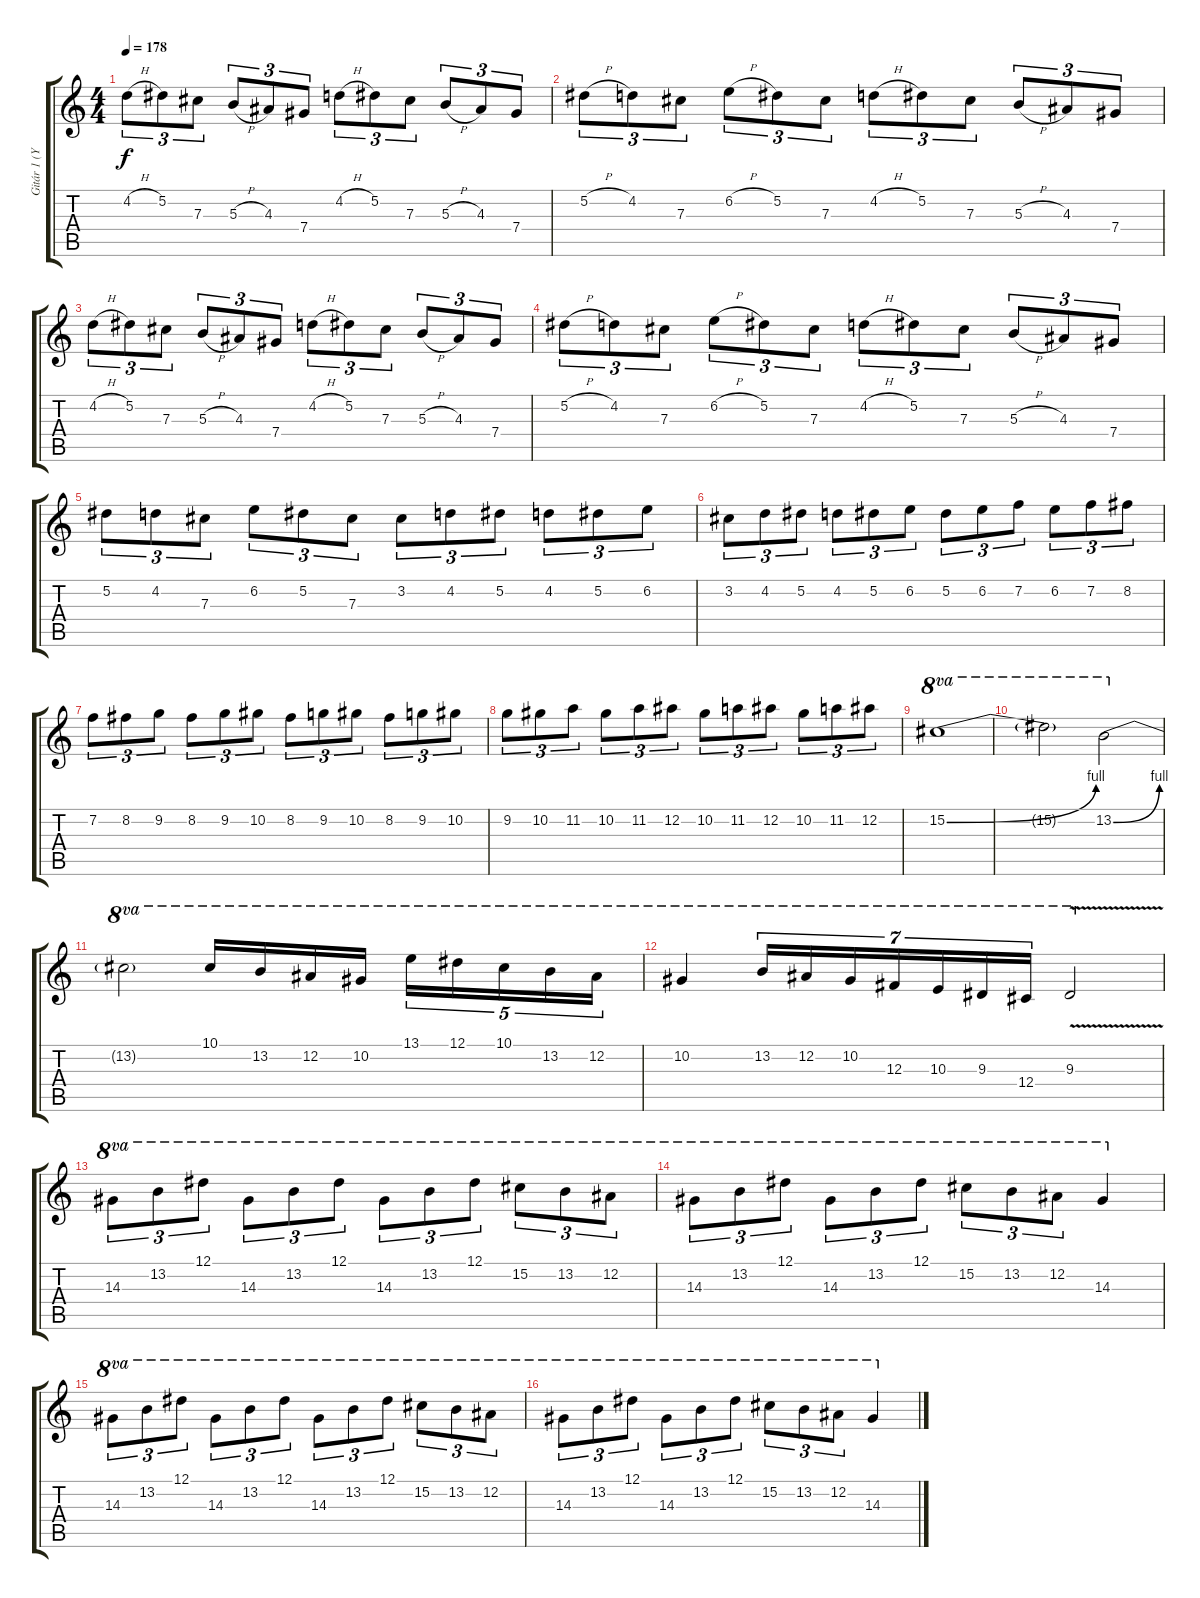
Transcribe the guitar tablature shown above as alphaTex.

\track ("Gitár 1 (Yngwie Malmsteen)" "Gitár 1 (Y") {instrument distortionguitar}
\staff {score tabs}
\tuning (Eb4 Bb3 Gb3 Db3 Ab2 Eb2) {hide}
\ts (4 4)
\tempo 178
\clef g2
\ks c
4.2{h}.8{tu (3 2) dy f} 5.2.8{tu (3 2)} 7.3.8{tu (3 2)} 5.3{h}.8{tu (3 2)} 4.3.8{tu (3 2)} 7.4.8{tu (3 2)} 4.2{h}.8{tu (3 2)} 5.2.8{tu (3 2)} 7.3.8{tu (3 2)} 5.3{h}.8{tu (3 2)} 4.3.8{tu (3 2)} 7.4.8{tu (3 2)} |
5.2{h}.8{tu (3 2)} 4.2.8{tu (3 2)} 7.3.8{tu (3 2)} 6.2{h}.8{tu (3 2)} 5.2.8{tu (3 2)} 7.3.8{tu (3 2)} 4.2{h}.8{tu (3 2)} 5.2.8{tu (3 2)} 7.3.8{tu (3 2)} 5.3{h}.8{tu (3 2)} 4.3.8{tu (3 2)} 7.4.8{tu (3 2)} |
4.2{h}.8{tu (3 2)} 5.2.8{tu (3 2)} 7.3.8{tu (3 2)} 5.3{h}.8{tu (3 2)} 4.3.8{tu (3 2)} 7.4.8{tu (3 2)} 4.2{h}.8{tu (3 2)} 5.2.8{tu (3 2)} 7.3.8{tu (3 2)} 5.3{h}.8{tu (3 2)} 4.3.8{tu (3 2)} 7.4.8{tu (3 2)} |
5.2{h}.8{tu (3 2)} 4.2.8{tu (3 2)} 7.3.8{tu (3 2)} 6.2{h}.8{tu (3 2)} 5.2.8{tu (3 2)} 7.3.8{tu (3 2)} 4.2{h}.8{tu (3 2)} 5.2.8{tu (3 2)} 7.3.8{tu (3 2)} 5.3{h}.8{tu (3 2)} 4.3.8{tu (3 2)} 7.4.8{tu (3 2)} |
5.2.8{tu (3 2)} 4.2.8{tu (3 2)} 7.3.8{tu (3 2)} 6.2.8{tu (3 2)} 5.2.8{tu (3 2)} 7.3.8{tu (3 2)} 3.2.8{tu (3 2)} 4.2.8{tu (3 2)} 5.2.8{tu (3 2)} 4.2.8{tu (3 2)} 5.2.8{tu (3 2)} 6.2.8{tu (3 2)} |
3.2.8{tu (3 2)} 4.2.8{tu (3 2)} 5.2.8{tu (3 2)} 4.2.8{tu (3 2)} 5.2.8{tu (3 2)} 6.2.8{tu (3 2)} 5.2.8{tu (3 2)} 6.2.8{tu (3 2)} 7.2.8{tu (3 2)} 6.2.8{tu (3 2)} 7.2.8{tu (3 2)} 8.2.8{tu (3 2)} |
7.2.8{tu (3 2)} 8.2.8{tu (3 2)} 9.2.8{tu (3 2)} 8.2.8{tu (3 2)} 9.2.8{tu (3 2)} 10.2.8{tu (3 2)} 8.2.8{tu (3 2)} 9.2.8{tu (3 2)} 10.2.8{tu (3 2)} 8.2.8{tu (3 2)} 9.2.8{tu (3 2)} 10.2.8{tu (3 2)} |
9.2.8{tu (3 2)} 10.2.8{tu (3 2)} 11.2.8{tu (3 2)} 10.2.8{tu (3 2)} 11.2.8{tu (3 2)} 12.2.8{tu (3 2)} 10.2.8{tu (3 2)} 11.2.8{tu (3 2)} 12.2.8{tu (3 2)} 10.2.8{tu (3 2)} 11.2.8{tu (3 2)} 12.2.8{tu (3 2)} |
15.2{be (bend 0 0 60 4)}.1{ot 8va} |
15.2{t}.2{ot 8va} 13.2{be (bend 0 0 60 4)}.2{ot 8va} |
13.2{t}.2{ot 8va} 10.1.16{ot 8va} 13.2.16{ot 8va} 12.2.16{ot 8va} 10.2.16{ot 8va} 13.1.16{tu (5 4) ot 8va} 12.1.16{tu (5 4) ot 8va} 10.1.16{tu (5 4) ot 8va} 13.2.16{tu (5 4) ot 8va} 12.2.16{tu (5 4) ot 8va} |
10.2.4{ot 8va} 13.2.16{tu (7 4) ot 8va} 12.2.16{tu (7 4) ot 8va} 10.2.16{tu (7 4) ot 8va} 12.3.16{tu (7 4) ot 8va} 10.3.16{tu (7 4) ot 8va} 9.3.16{tu (7 4) ot 8va} 12.4.16{tu (7 4) ot 8va} 9.3{v}.2{ot 8va} |
14.3.8{tu (3 2) ot 8va} 13.2.8{tu (3 2) ot 8va} 12.1.8{tu (3 2) ot 8va} 14.3.8{tu (3 2) ot 8va} 13.2.8{tu (3 2) ot 8va} 12.1.8{tu (3 2) ot 8va} 14.3.8{tu (3 2) ot 8va} 13.2.8{tu (3 2) ot 8va} 12.1.8{tu (3 2) ot 8va} 15.2.8{tu (3 2) ot 8va} 13.2.8{tu (3 2) ot 8va} 12.2.8{tu (3 2) ot 8va} |
14.3.8{tu (3 2) ot 8va} 13.2.8{tu (3 2) ot 8va} 12.1.8{tu (3 2) ot 8va} 14.3.8{tu (3 2) ot 8va} 13.2.8{tu (3 2) ot 8va} 12.1.8{tu (3 2) ot 8va} 15.2.8{tu (3 2) ot 8va} 13.2.8{tu (3 2) ot 8va} 12.2.8{tu (3 2) ot 8va} 14.3.4{ot 8va} |
14.3.8{tu (3 2) ot 8va} 13.2.8{tu (3 2) ot 8va} 12.1.8{tu (3 2) ot 8va} 14.3.8{tu (3 2) ot 8va} 13.2.8{tu (3 2) ot 8va} 12.1.8{tu (3 2) ot 8va} 14.3.8{tu (3 2) ot 8va} 13.2.8{tu (3 2) ot 8va} 12.1.8{tu (3 2) ot 8va} 15.2.8{tu (3 2) ot 8va} 13.2.8{tu (3 2) ot 8va} 12.2.8{tu (3 2) ot 8va} |
14.3.8{tu (3 2) ot 8va} 13.2.8{tu (3 2) ot 8va} 12.1.8{tu (3 2) ot 8va} 14.3.8{tu (3 2) ot 8va} 13.2.8{tu (3 2) ot 8va} 12.1.8{tu (3 2) ot 8va} 15.2.8{tu (3 2) ot 8va} 13.2.8{tu (3 2) ot 8va} 12.2.8{tu (3 2) ot 8va} 14.3.4{ot 8va}
